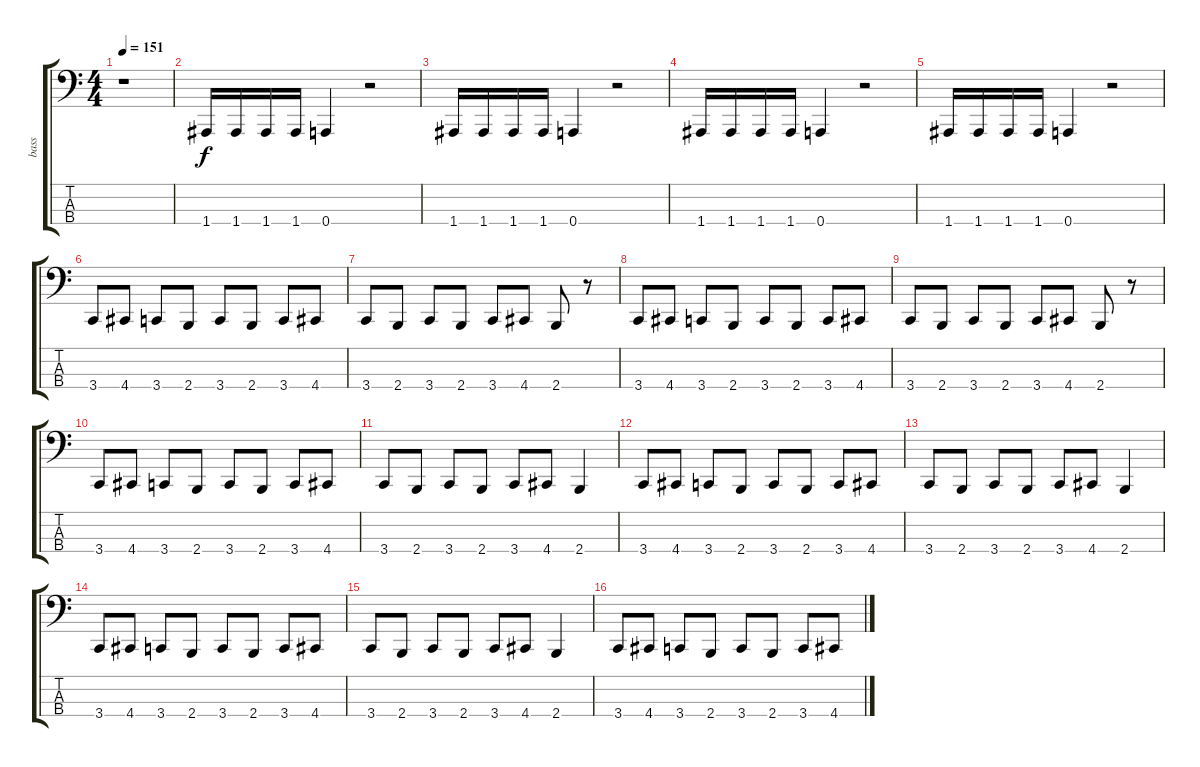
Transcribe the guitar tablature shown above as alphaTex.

\track ("bass " "bass ") {instrument slapbass1}
\staff {score tabs}
\tuning (D2 A1 E1 A0) {hide}
\ts (4 4)
\tempo 151
\clef f4
\ks c
r.1{dy f instrument slapbass1} |
1.4.16 1.4.16 1.4.16 1.4.16 0.4.4 r.2 |
1.4.16 1.4.16 1.4.16 1.4.16 0.4.4 r.2 |
1.4.16 1.4.16 1.4.16 1.4.16 0.4.4 r.2 |
1.4.16 1.4.16 1.4.16 1.4.16 0.4.4 r.2 |
3.4.8 4.4.8 3.4.8 2.4.8 3.4.8 2.4.8 3.4.8 4.4.8 |
3.4.8 2.4.8 3.4.8 2.4.8 3.4.8 4.4.8 2.4.8 r.8 |
3.4.8 4.4.8 3.4.8 2.4.8 3.4.8 2.4.8 3.4.8 4.4.8 |
3.4.8 2.4.8 3.4.8 2.4.8 3.4.8 4.4.8 2.4.8 r.8 |
3.4.8 4.4.8 3.4.8 2.4.8 3.4.8 2.4.8 3.4.8 4.4.8 |
3.4.8 2.4.8 3.4.8 2.4.8 3.4.8 4.4.8 2.4.4 |
3.4.8 4.4.8 3.4.8 2.4.8 3.4.8 2.4.8 3.4.8 4.4.8 |
3.4.8 2.4.8 3.4.8 2.4.8 3.4.8 4.4.8 2.4.4 |
3.4.8 4.4.8 3.4.8 2.4.8 3.4.8 2.4.8 3.4.8 4.4.8 |
3.4.8 2.4.8 3.4.8 2.4.8 3.4.8 4.4.8 2.4.4 |
3.4.8 4.4.8 3.4.8 2.4.8 3.4.8 2.4.8 3.4.8 4.4.8
